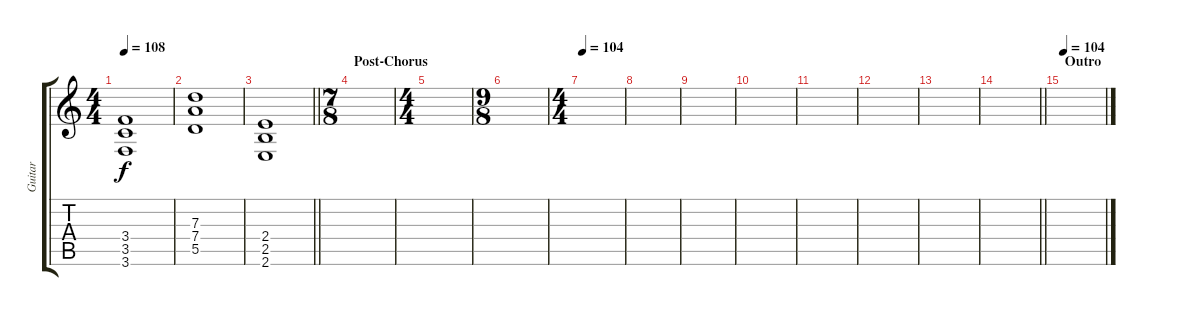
\track ("Guitar" "Guitar") {instrument distortionguitar}
\staff {score tabs}
\tuning (E4 B3 G3 D3 A2 D2) {hide}
\ts (4 4)
\tempo 108
\clef g2
\ks c
(3.4 3.5 3.6).1{dy f} |
(7.3 7.4 5.5).1 |
\barLineRight lightlight
(2.4 2.5 2.6).1 |
\ts (7 8)
\section ("" "Post-Chorus")
|
\ts (4 4)
|
\ts (9 8)
|
\ts (4 4)
\tempo 104
|
|
|
|
|
|
|
\barLineRight lightlight
|
\section ("" "Outro")
\tempo 104
